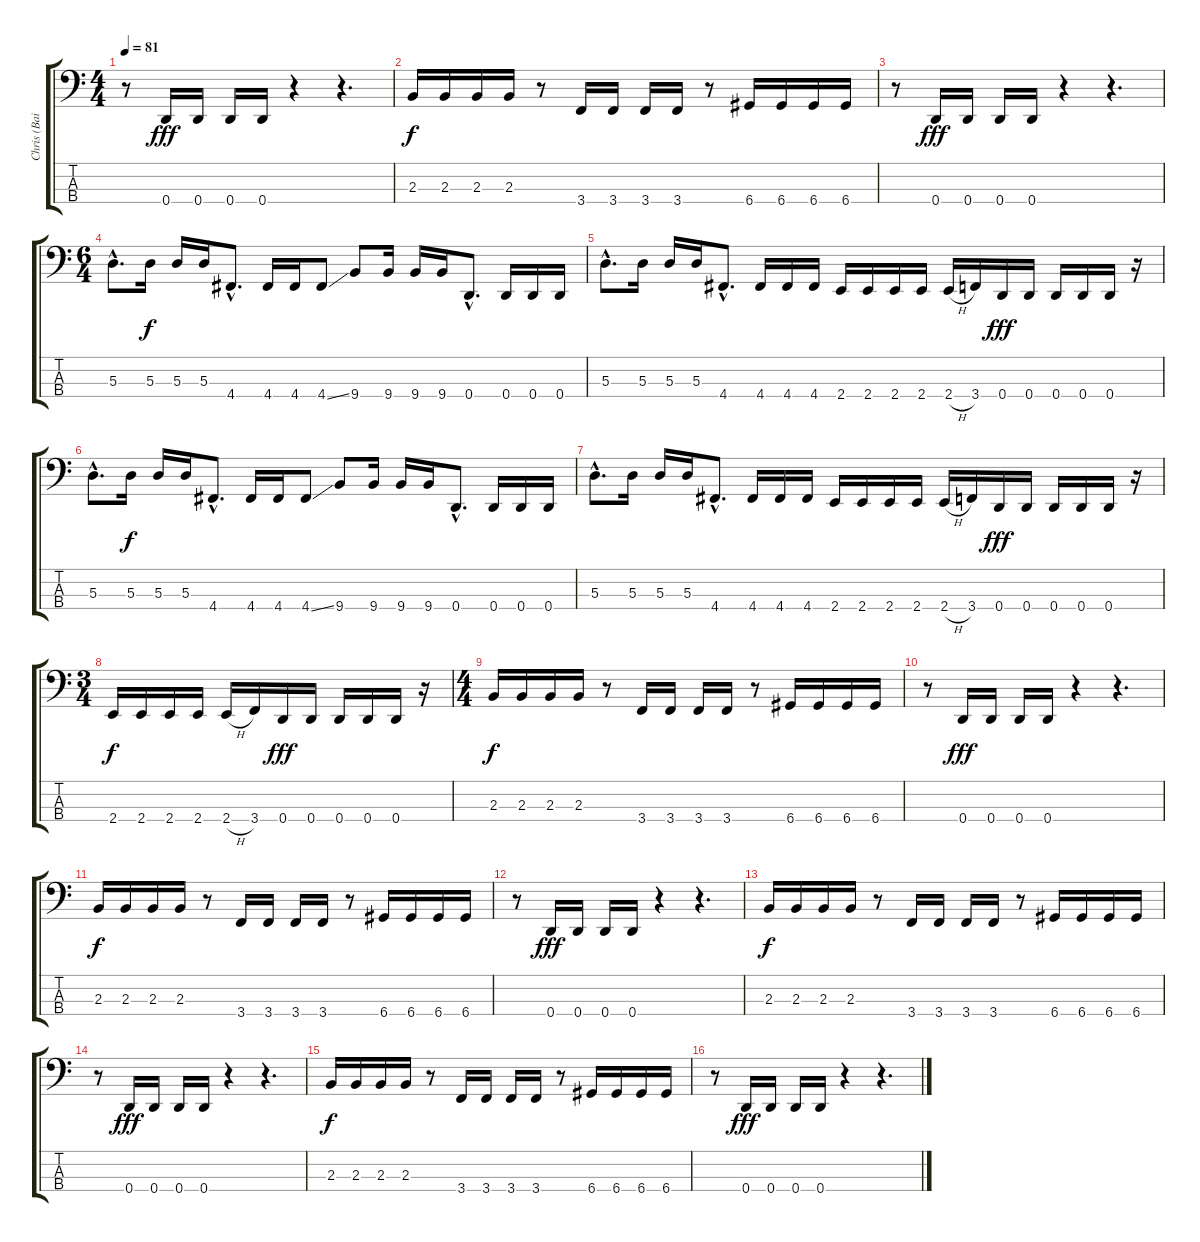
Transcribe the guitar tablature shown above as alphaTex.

\track ("Chris (Baixo)" "Chris (Bai") {instrument electricbasspick}
\staff {score tabs}
\tuning (G2 D2 A1 D1) {hide}
\ts (4 4)
\tempo 81
\clef f4
\ks c
r.8{dy f} 0.4.16{dy fff} 0.4.16 0.4.16 0.4.16 r.4 r.4{d} |
2.3.16{dy f} 2.3.16 2.3.16 2.3.16 r.8 3.4.16 3.4.16 3.4.16 3.4.16 r.8 6.4.16 6.4.16 6.4.16 6.4.16 |
r.8 0.4.16{dy fff} 0.4.16 0.4.16 0.4.16 r.4 r.4{d} |
\ts (6 4)
5.3{hac}.8{d} 5.3.16{dy f} 5.3.16 5.3.16 4.4{hac}.8{d} 4.4.16 4.4.16 4.4{ss}.8 9.4.8 9.4.16 9.4.16 9.4.16 0.4{hac}.8{d} 0.4.16 0.4.16 0.4.16 |
5.3{hac}.8{d} 5.3.16 5.3.16 5.3.16 4.4{hac}.8{d} 4.4.16 4.4.16 4.4.16 2.4.16 2.4.16 2.4.16 2.4.16 2.4{h}.16 3.4.16 0.4.16{dy fff} 0.4.16 0.4.16 0.4.16 0.4.16 r.16 |
5.3{hac}.8{d} 5.3.16{dy f} 5.3.16 5.3.16 4.4{hac}.8{d} 4.4.16 4.4.16 4.4{ss}.8 9.4.8 9.4.16 9.4.16 9.4.16 0.4{hac}.8{d} 0.4.16 0.4.16 0.4.16 |
5.3{hac}.8{d} 5.3.16 5.3.16 5.3.16 4.4{hac}.8{d} 4.4.16 4.4.16 4.4.16 2.4.16 2.4.16 2.4.16 2.4.16 2.4{h}.16 3.4.16 0.4.16{dy fff} 0.4.16 0.4.16 0.4.16 0.4.16 r.16 |
\ts (3 4)
2.4.16{dy f} 2.4.16 2.4.16 2.4.16 2.4{h}.16 3.4.16 0.4.16{dy fff} 0.4.16 0.4.16 0.4.16 0.4.16 r.16 |
\ts (4 4)
2.3.16{dy f} 2.3.16 2.3.16 2.3.16 r.8 3.4.16 3.4.16 3.4.16 3.4.16 r.8 6.4.16 6.4.16 6.4.16 6.4.16 |
r.8 0.4.16{dy fff} 0.4.16 0.4.16 0.4.16 r.4 r.4{d} |
2.3.16{dy f} 2.3.16 2.3.16 2.3.16 r.8 3.4.16 3.4.16 3.4.16 3.4.16 r.8 6.4.16 6.4.16 6.4.16 6.4.16 |
r.8 0.4.16{dy fff} 0.4.16 0.4.16 0.4.16 r.4 r.4{d} |
2.3.16{dy f} 2.3.16 2.3.16 2.3.16 r.8 3.4.16 3.4.16 3.4.16 3.4.16 r.8 6.4.16 6.4.16 6.4.16 6.4.16 |
r.8 0.4.16{dy fff} 0.4.16 0.4.16 0.4.16 r.4 r.4{d} |
2.3.16{dy f} 2.3.16 2.3.16 2.3.16 r.8 3.4.16 3.4.16 3.4.16 3.4.16 r.8 6.4.16 6.4.16 6.4.16 6.4.16 |
r.8 0.4.16{dy fff} 0.4.16 0.4.16 0.4.16 r.4 r.4{d}
